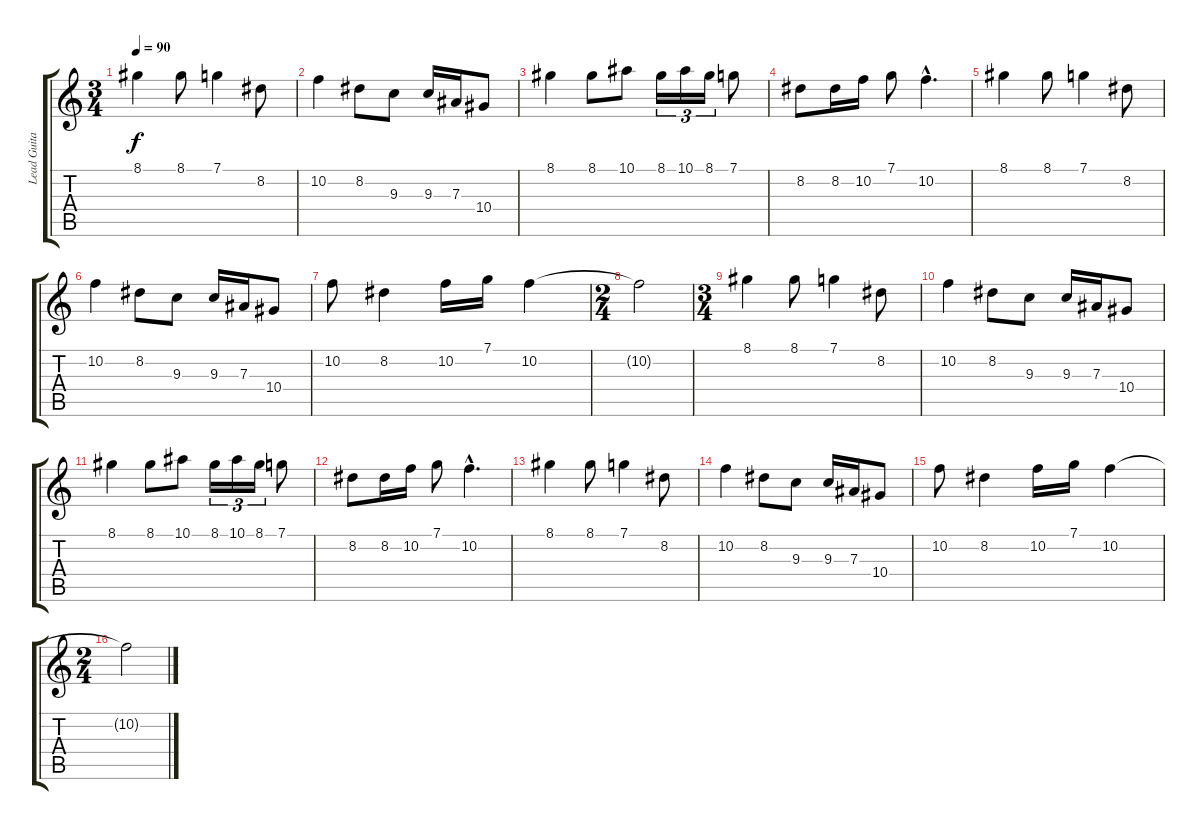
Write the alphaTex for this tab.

\track ("Lead Guitar 1" "Lead Guita") {instrument distortionguitar}
\staff {score tabs}
\tuning (C4 G3 Eb3 Bb2 F2 C2) {hide}
\ts (3 4)
\tempo 90
\clef g2
\ks c
8.1.4{dy f} 8.1.8 7.1.4 8.2.8 |
10.2.4 8.2.8 9.3.8 9.3.16 7.3.16 10.4.8 |
8.1.4 8.1.8 10.1.8 8.1.16{tu (3 2)} 10.1.16{tu (3 2)} 8.1.16{tu (3 2)} 7.1.8 |
8.2.8 8.2.16 10.2.16 7.1.8 10.2{hac}.4{d} |
8.1.4 8.1.8 7.1.4 8.2.8 |
10.2.4 8.2.8 9.3.8 9.3.16 7.3.16 10.4.8 |
10.2.8 8.2.4 10.2.16 7.1.16 10.2.4 |
\ts (2 4)
10.2{t}.2 |
\ts (3 4)
8.1.4 8.1.8 7.1.4 8.2.8 |
10.2.4 8.2.8 9.3.8 9.3.16 7.3.16 10.4.8 |
8.1.4 8.1.8 10.1.8 8.1.16{tu (3 2)} 10.1.16{tu (3 2)} 8.1.16{tu (3 2)} 7.1.8 |
8.2.8 8.2.16 10.2.16 7.1.8 10.2{hac}.4{d} |
8.1.4 8.1.8 7.1.4 8.2.8 |
10.2.4 8.2.8 9.3.8 9.3.16 7.3.16 10.4.8 |
10.2.8 8.2.4 10.2.16 7.1.16 10.2.4 |
\ts (2 4)
10.2{t}.2
